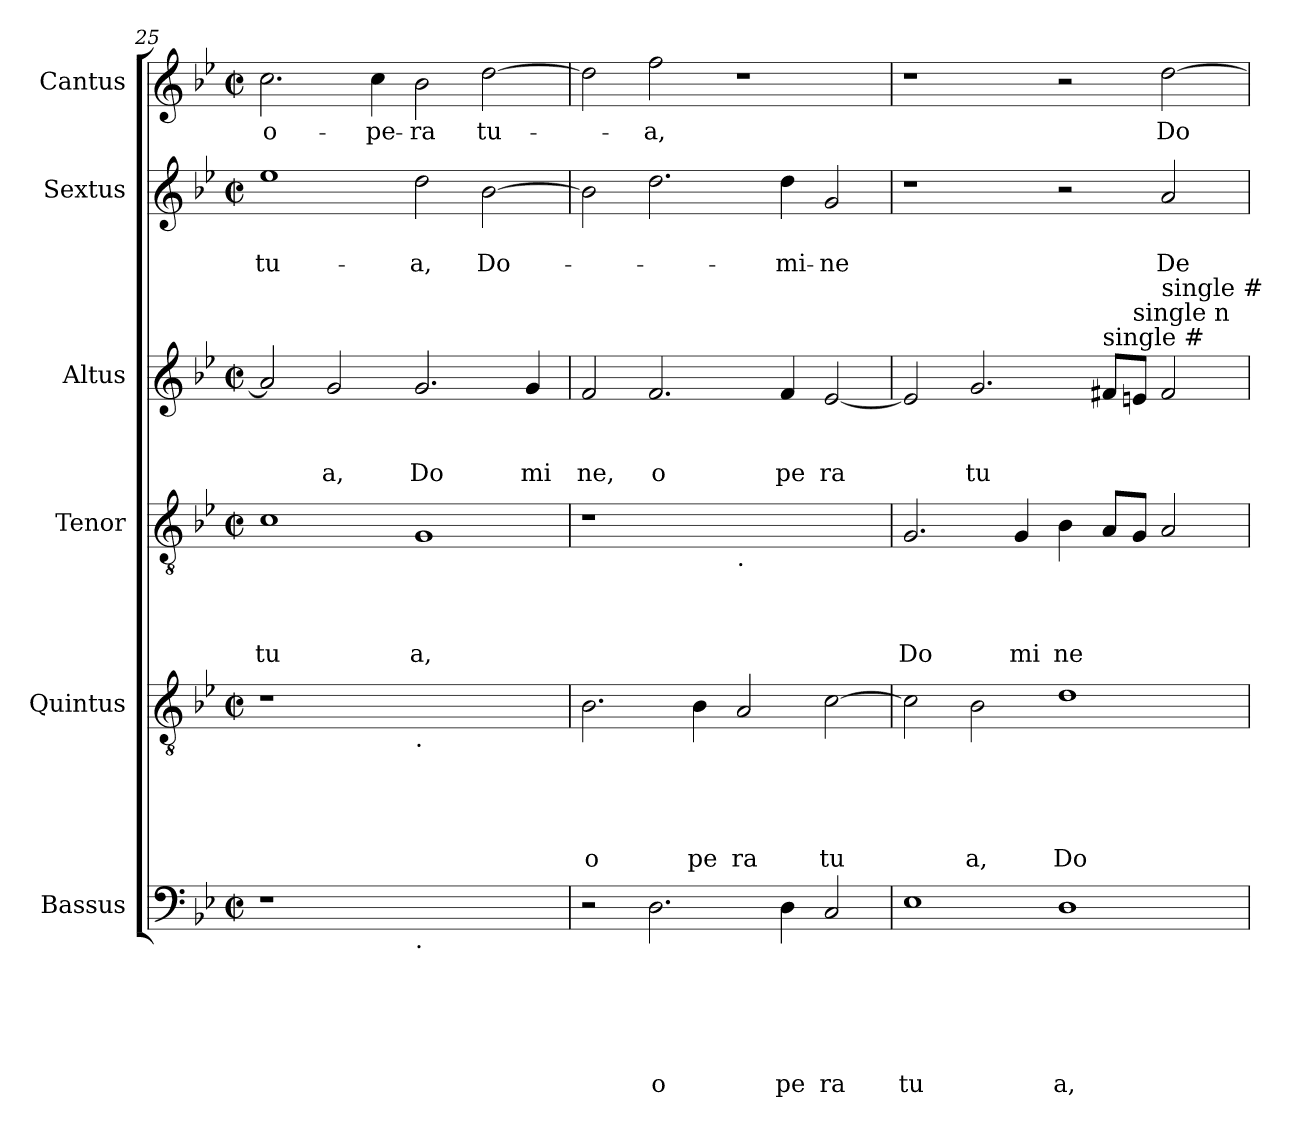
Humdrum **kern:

**kern	**text	**text	**text	**text	**text	**text	**kern	**text	**text	**text	**text	**text	**kern	**text	**text	**text	**text	**kern	**text	**text	**text	**kern	**text	**text	**kern	**text
*part6	*part6	*part6	*part6	*part6	*part6	*part6	*part5	*part5	*part5	*part5	*part5	*part5	*part4	*part4	*part4	*part4	*part4	*part3	*part3	*part3	*part3	*part2	*part2	*part2	*part1	*part1
*staff6	*staff6	*staff6	*staff6	*staff6	*staff6	*staff6	*staff5	*staff5	*staff5	*staff5	*staff5	*staff5	*staff4	*staff4	*staff4	*staff4	*staff4	*staff3	*staff3	*staff3	*staff3	*staff2	*staff2	*staff2	*staff1	*staff1
*I"Bassus	*	*	*	*	*	*	*I"Quintus	*	*	*	*	*	*I"Tenor	*	*	*	*	*I"Altus	*	*	*	*I"Sextus	*	*	*I"Cantus	*
*clefF4	*	*	*	*	*	*	*clefGv2	*	*	*	*	*	*clefGv2	*	*	*	*	*clefG2	*	*	*	*clefG2	*	*	*clefG2	*
*k[b-e-]	*	*	*	*	*	*	*k[b-e-]	*	*	*	*	*	*k[b-e-]	*	*	*	*	*k[b-e-]	*	*	*	*k[b-e-]	*	*	*k[b-e-]	*
*B-:	*	*	*	*	*	*	*B-:	*	*	*	*	*	*B-:	*	*	*	*	*B-:	*	*	*	*B-:	*	*	*B-:	*
*M2/2	*	*	*	*	*	*	*M2/2	*	*	*	*	*	*M2/2	*	*	*	*	*M2/2	*	*	*	*M2/2	*	*	*M2/2	*
*met(c|)	*	*	*	*	*	*	*met(c|)	*	*	*	*	*	*met(c|)	*	*	*	*	*met(c|)	*	*	*	*met(c|)	*	*	*met(c|)	*
=25	=25	=25	=25	=25	=25	=25	=25	=25	=25	=25	=25	=25	=25	=25	=25	=25	=25	=25	=25	=25	=25	=25	=25	=25	=25	=25
!	!	!	!	!	!	!	!	!	!	!	!	!	!	!	!	!	!LO:LY:b	!	!	!	!	!	!	!LO:LY:b	!	!LO:LY:b
1r	.	.	.	.	.	.	1r	.	.	.	.	.	1c	.	.	.	tu	2a-/]	.	.	.	1ee-	.	tu-	2.cc\	o-
!	!	!	!	!	!	!	!	!	!	!	!	!	!	!	!	!	!	!	!	!	!LO:LY:b	!	!	!	!	!
.	.	.	.	.	.	.	.	.	.	.	.	.	.	.	.	.	.	2g/	.	.	a,	.	.	.	.	.
!	!	!	!	!	!	!	!	!	!	!	!	!	!	!	!	!	!	!	!	!	!	!	!	!	!	!LO:LY:b
.	.	.	.	.	.	.	.	.	.	.	.	.	.	.	.	.	.	.	.	.	.	.	.	.	4cc\	-pe-
!	!	!	!	!	!	!	!LO:TX:b:t=.	!	!	!	!	!	!	!	!	!	!	!	!	!	!	!	!	!	!	!
!LO:TX:b:t=.	!	!	!	!	!	!	!	!	!	!	!	!	!	!	!	!	!	!	!	!	!	!	!	!	!	!
!	!	!	!	!	!	!	!	!	!	!	!	!	!	!	!	!	!LO:LY:b	!	!	!	!LO:LY:b	!	!	!LO:LY:b	!	!LO:LY:b
1ryy	.	.	.	.	.	.	1ryy	.	.	.	.	.	1G	.	.	.	a,	2.g/	.	.	Do	2dd\	.	-a,	2b-\	-ra
!	!	!	!	!	!	!	!	!	!	!	!	!	!	!	!	!	!	!	!	!	!	!	!	!LO:LY:b	!	!LO:LY:b
.	.	.	.	.	.	.	.	.	.	.	.	.	.	.	.	.	.	.	.	.	.	[>2b-\	.	Do-	[>2dd\	tu-
!	!	!	!	!	!	!	!	!	!	!	!	!	!	!	!	!	!	!	!	!	!LO:LY:b	!	!	!	!	!
.	.	.	.	.	.	.	.	.	.	.	.	.	.	.	.	.	.	4g/	.	.	mi	.	.	.	.	.
=26	=26	=26	=26	=26	=26	=26	=26	=26	=26	=26	=26	=26	=26	=26	=26	=26	=26	=26	=26	=26	=26	=26	=26	=26	=26	=26
!	!	!	!	!	!	!	!	!	!	!	!	!LO:LY:b	!	!	!	!	!	!	!	!	!LO:LY:b	!	!	!	!	!
2r	.	.	.	.	.	.	2.B-\	.	.	.	.	o	1r	.	.	.	.	2f/	.	.	ne,	2b-\]	.	.	2dd\]	.
!	!	!	!	!	!	!LO:LY:b	!	!	!	!	!	!	!	!	!	!	!	!	!	!	!LO:LY:b	!	!	!	!	!LO:LY:b
2.D\	.	.	.	.	.	o	.	.	.	.	.	.	.	.	.	.	.	2.f/	.	.	o	2.dd\	.	.	2ff\	-a,
!	!	!	!	!	!	!	!	!	!	!	!	!LO:LY:b	!	!	!	!	!	!	!	!	!	!	!	!	!	!
.	.	.	.	.	.	.	4B-\	.	.	.	.	pe	.	.	.	.	.	.	.	.	.	.	.	.	.	.
!	!	!	!	!	!	!	!	!	!	!	!	!	!LO:TX:b:t=.	!	!	!	!	!	!	!	!	!	!	!	!	!
!	!	!	!	!	!	!	!	!	!	!	!	!LO:LY:b	!	!	!	!	!	!	!	!	!	!	!	!	!	!
.	.	.	.	.	.	.	2A/	.	.	.	.	ra	1ryy	.	.	.	.	.	.	.	.	.	.	.	1r	.
!	!	!	!	!	!	!LO:LY:b	!	!	!	!	!	!	!	!	!	!	!	!	!	!	!LO:LY:b	!	!	!LO:LY:b	!	!
4D\	.	.	.	.	.	pe	.	.	.	.	.	.	.	.	.	.	.	4f/	.	.	pe	4dd\	.	-mi-	.	.
!	!	!	!	!	!	!LO:LY:b	!	!	!	!	!	!LO:LY:b	!	!	!	!	!	!	!	!	!LO:LY:b	!	!	!LO:LY:b	!	!
2C/	.	.	.	.	.	ra	[>2c\	.	.	.	.	tu	.	.	.	.	.	[<2e-/	.	.	ra	2g/	.	-ne	.	.
=27	=27	=27	=27	=27	=27	=27	=27	=27	=27	=27	=27	=27	=27	=27	=27	=27	=27	=27	=27	=27	=27	=27	=27	=27	=27	=27
!	!	!	!	!	!	!LO:LY:b	!	!	!	!	!	!	!	!	!	!	!LO:LY:b	!	!	!	!	!	!	!	!	!
1E-	.	.	.	.	.	tu	2c\]	.	.	.	.	.	2.G/	.	.	.	Do	2e-/]	.	.	.	1r	.	.	1r	.
!	!	!	!	!	!	!	!	!	!	!	!	!LO:LY:b	!	!	!	!	!	!	!	!	!LO:LY:b	!	!	!	!	!
.	.	.	.	.	.	.	2B-\	.	.	.	.	a,	.	.	.	.	.	2.g/	.	.	tu	.	.	.	.	.
!	!	!	!	!	!	!	!	!	!	!	!	!	!	!	!	!	!LO:LY:b	!	!	!	!	!	!	!	!	!
.	.	.	.	.	.	.	.	.	.	.	.	.	4G/	.	.	.	mi	.	.	.	.	.	.	.	.	.
!	!	!	!	!	!	!LO:LY:b	!	!	!	!	!	!LO:LY:b	!	!	!	!	!LO:LY:b	!	!	!	!	!	!	!	!	!
1D	.	.	.	.	.	a,	1d	.	.	.	.	Do	4B-\	.	.	.	ne	.	.	.	.	2r	.	.	2r	.
!	!	!	!	!	!	!	!	!	!	!	!	!	!	!	!	!	!	!LO:TX:a:t=single #	!	!	!	!	!	!	!	!
.	.	.	.	.	.	.	.	.	.	.	.	.	8A/L	.	.	.	.	8f#/L	.	.	.	.	.	.	.	.
!	!	!	!	!	!	!	!	!	!	!	!	!	!	!	!	!	!	!LO:TX:a:t=single n	!	!	!	!	!	!	!	!
.	.	.	.	.	.	.	.	.	.	.	.	.	8G/J	.	.	.	.	8e/J	.	.	.	.	.	.	.	.
!	!	!	!	!	!	!	!	!	!	!	!	!	!	!	!	!	!	!LO:TX:a:t=single #	!	!	!	!	!	!	!	!
!	!	!	!	!	!	!	!	!	!	!	!	!	!	!	!	!	!	!	!	!	!	!	!	!LO:LY:b	!	!LO:LY:b
.	.	.	.	.	.	.	.	.	.	.	.	.	2A/	.	.	.	.	2f#/	.	.	.	2a/	.	De-	[<2dd\	Do-
=	=	=	=	=	=	=	=	=	=	=	=	=	=	=	=	=	=	=	=	=	=	=	=	=	=	=
*-	*-	*-	*-	*-	*-	*-	*-	*-	*-	*-	*-	*-	*-	*-	*-	*-	*-	*-	*-	*-	*-	*-	*-	*-	*-	*-
